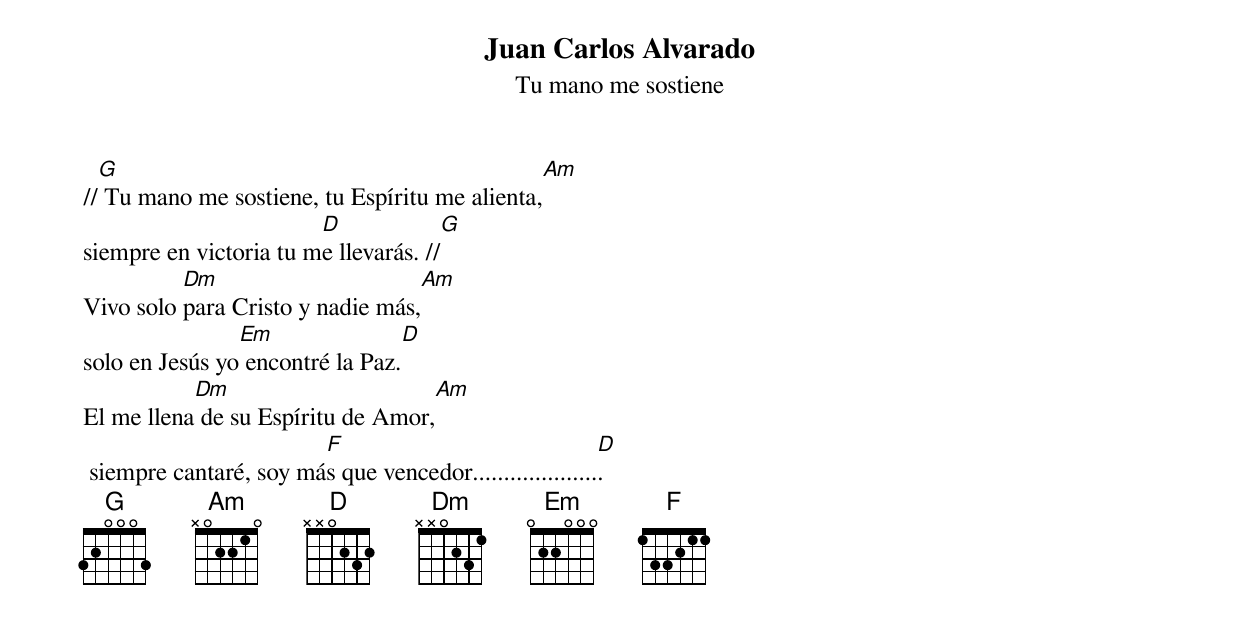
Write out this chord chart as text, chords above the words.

Juan Carlos Alvarado
Tu mano me sostiene
  G                                                               Am
// Tu mano me sostiene, tu Espíritu me alienta,
                        D                       G
siempre en victoria tu me llevarás. //
          Dm                                 Am
Vivo solo para Cristo y nadie más,
                Em                         D
solo en Jesús yo encontré la Paz.
           Dm                                   Am
El me llena de su Espíritu de Amor,
                        F                                 D
 siempre cantaré, soy más que vencedor.....................
